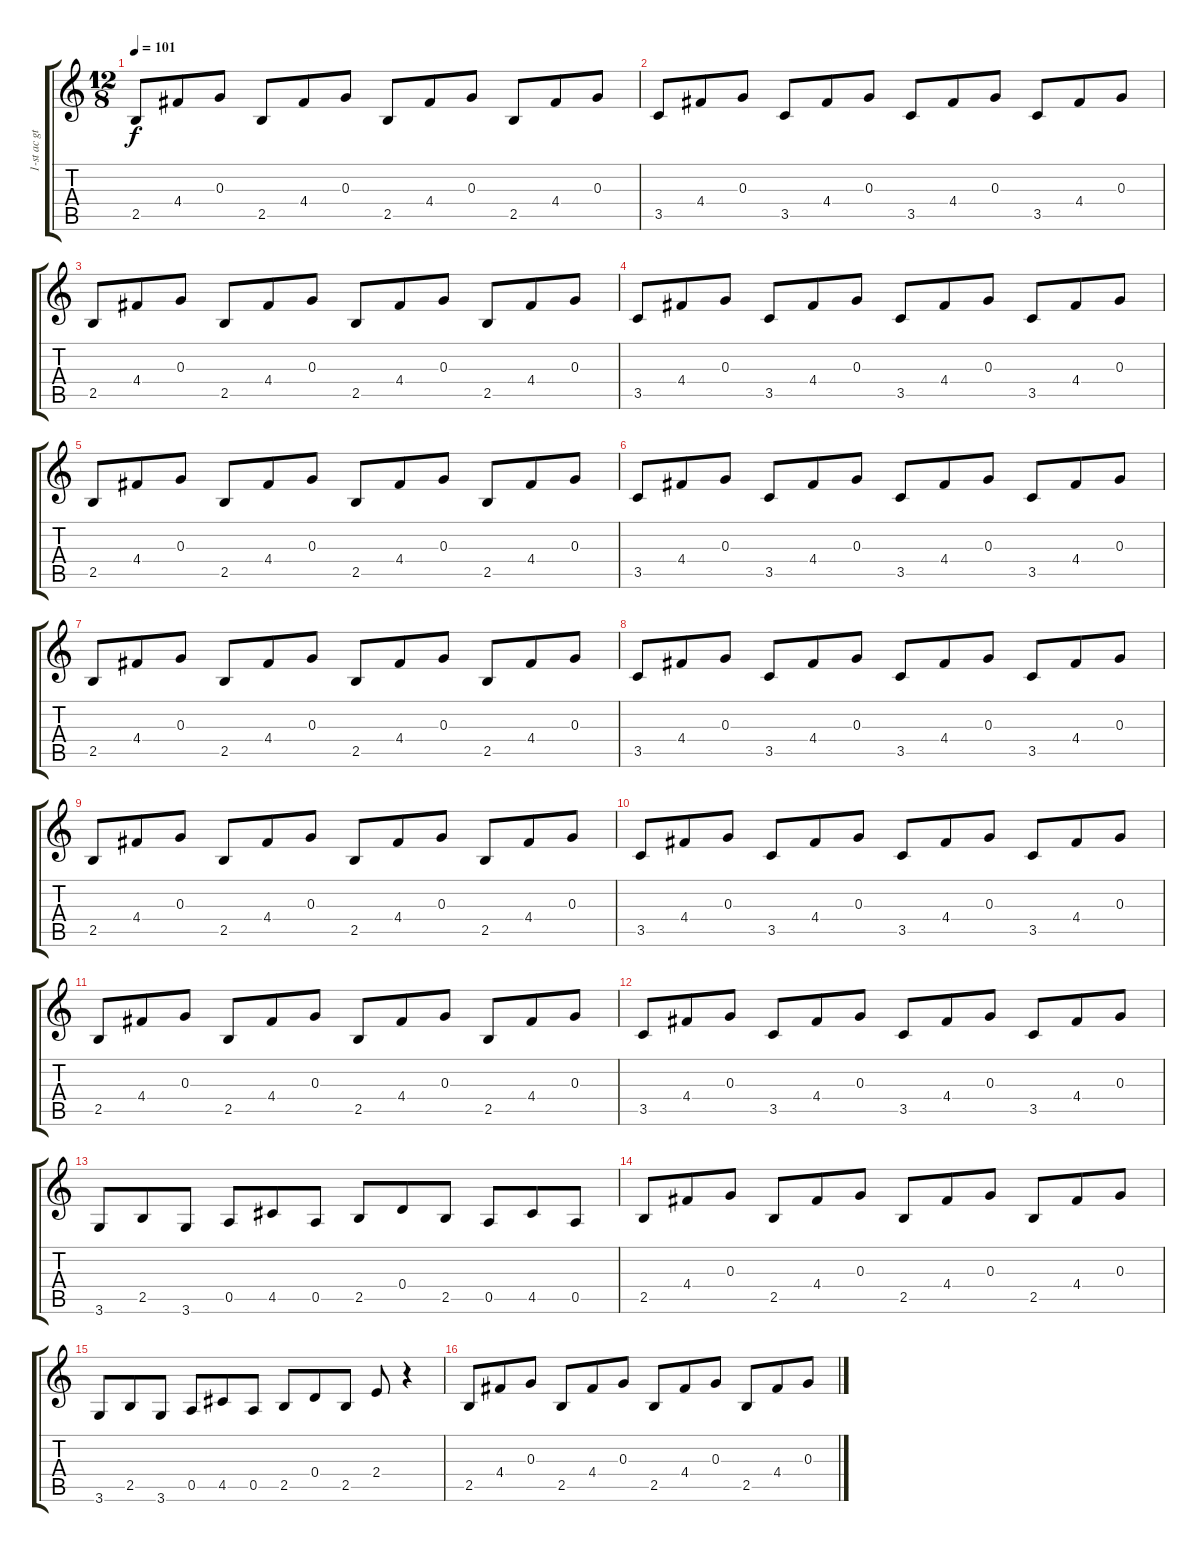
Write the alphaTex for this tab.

\track ("1-st ac gtr" "1-st ac gt") {instrument acousticguitarsteel}
\staff {score tabs}
\tuning (E4 B3 G3 D3 A2 E2) {hide}
\ts (12 8)
\tempo 101
\clef g2
\ks c
2.5.8{dy f instrument acousticguitarsteel} 4.4.8 0.3.8 2.5.8 4.4.8 0.3.8 2.5.8 4.4.8 0.3.8 2.5.8 4.4.8 0.3.8 |
3.5.8 4.4.8 0.3.8 3.5.8 4.4.8 0.3.8 3.5.8 4.4.8 0.3.8 3.5.8 4.4.8 0.3.8 |
2.5.8 4.4.8 0.3.8 2.5.8 4.4.8 0.3.8 2.5.8 4.4.8 0.3.8 2.5.8 4.4.8 0.3.8 |
3.5.8 4.4.8 0.3.8 3.5.8 4.4.8 0.3.8 3.5.8 4.4.8 0.3.8 3.5.8 4.4.8 0.3.8 |
2.5.8 4.4.8 0.3.8 2.5.8 4.4.8 0.3.8 2.5.8 4.4.8 0.3.8 2.5.8 4.4.8 0.3.8 |
3.5.8 4.4.8 0.3.8 3.5.8 4.4.8 0.3.8 3.5.8 4.4.8 0.3.8 3.5.8 4.4.8 0.3.8 |
2.5.8 4.4.8 0.3.8 2.5.8 4.4.8 0.3.8 2.5.8 4.4.8 0.3.8 2.5.8 4.4.8 0.3.8 |
3.5.8 4.4.8 0.3.8 3.5.8 4.4.8 0.3.8 3.5.8 4.4.8 0.3.8 3.5.8 4.4.8 0.3.8 |
2.5.8 4.4.8 0.3.8 2.5.8 4.4.8 0.3.8 2.5.8 4.4.8 0.3.8 2.5.8 4.4.8 0.3.8 |
3.5.8 4.4.8 0.3.8 3.5.8 4.4.8 0.3.8 3.5.8 4.4.8 0.3.8 3.5.8 4.4.8 0.3.8 |
2.5.8 4.4.8 0.3.8 2.5.8 4.4.8 0.3.8 2.5.8 4.4.8 0.3.8 2.5.8 4.4.8 0.3.8 |
3.5.8 4.4.8 0.3.8 3.5.8 4.4.8 0.3.8 3.5.8 4.4.8 0.3.8 3.5.8 4.4.8 0.3.8 |
3.6.8 2.5.8 3.6.8 0.5.8 4.5.8 0.5.8 2.5.8 0.4.8 2.5.8 0.5.8 4.5.8 0.5.8 |
2.5.8 4.4.8 0.3.8 2.5.8 4.4.8 0.3.8 2.5.8 4.4.8 0.3.8 2.5.8 4.4.8 0.3.8 |
3.6.8 2.5.8 3.6.8 0.5.8 4.5.8 0.5.8 2.5.8 0.4.8 2.5.8 2.4.8 r.4 |
2.5.8 4.4.8 0.3.8 2.5.8 4.4.8 0.3.8 2.5.8 4.4.8 0.3.8 2.5.8 4.4.8 0.3.8
